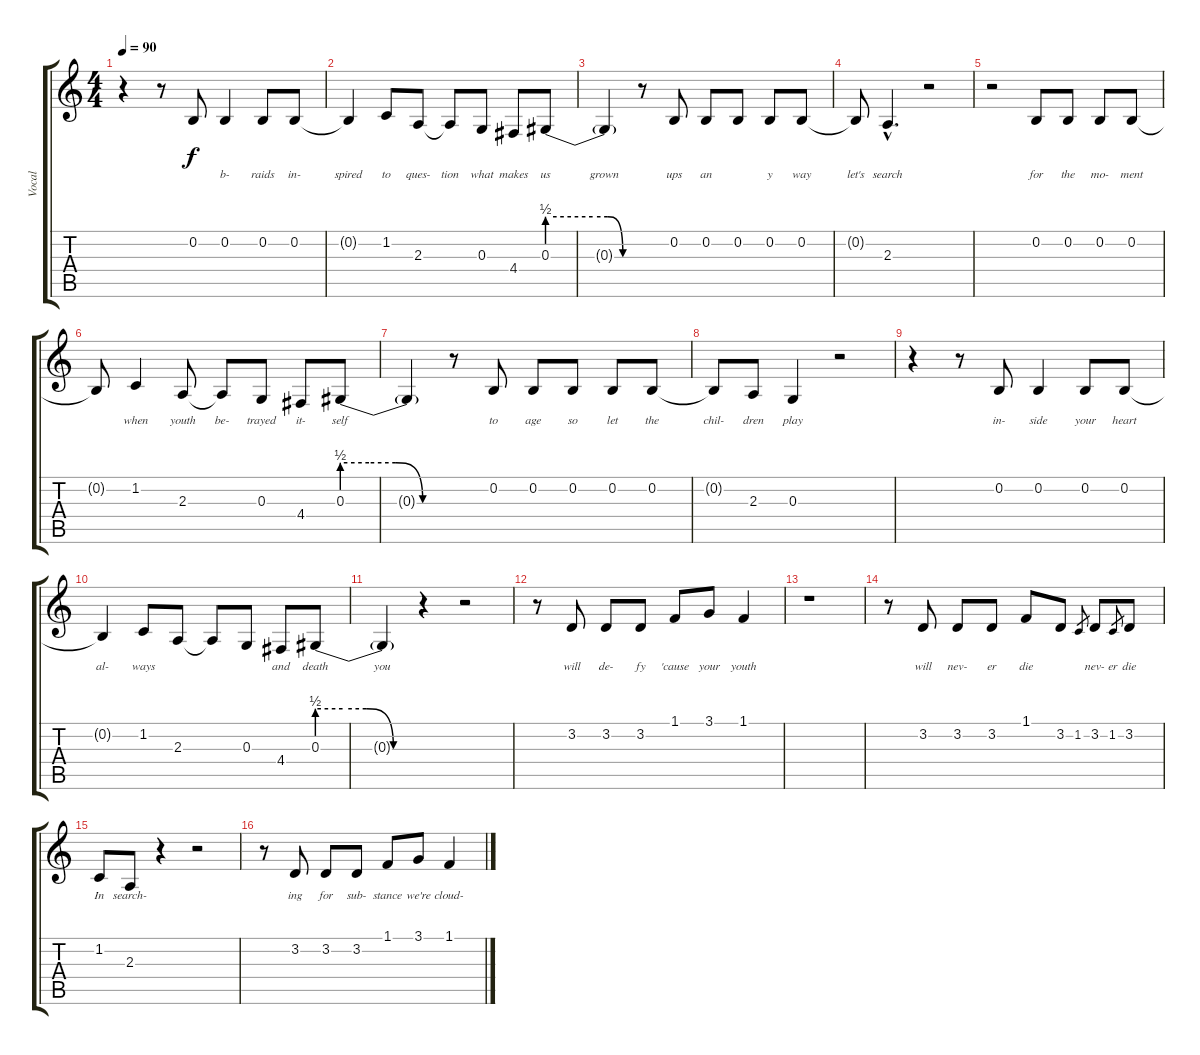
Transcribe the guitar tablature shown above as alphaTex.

\track ("Vocal" "Vocal") {instrument lead1square}
\staff {score tabs}
\tuning (E4 B3 G3 D3 A2 E2) {hide}
\ts (4 4)
\tempo 90
\clef g2
\ks c
r.4{dy f} r.8 0.2.8{lyrics (0 " ") lyrics (1 "") lyrics (2 "") lyrics (3 "") lyrics (4 "")} 0.2.4{lyrics (0 "b-") lyrics (1 "") lyrics (2 "") lyrics (3 "") lyrics (4 "")} 0.2.8{lyrics (0 "raids") lyrics (1 "") lyrics (2 "") lyrics (3 "") lyrics (4 "")} 0.2.8{lyrics (0 "in-") lyrics (1 "") lyrics (2 "") lyrics (3 "") lyrics (4 "")} |
0.2{t}.4{lyrics (0 "spired") lyrics (1 "") lyrics (2 "") lyrics (3 "") lyrics (4 "")} 1.2.8{lyrics (0 "to") lyrics (1 "") lyrics (2 "") lyrics (3 "") lyrics (4 "")} 2.3.8{lyrics (0 "ques-") lyrics (1 "") lyrics (2 "") lyrics (3 "") lyrics (4 "")} 2.3{t}.8{lyrics (0 "tion") lyrics (1 "") lyrics (2 "") lyrics (3 "") lyrics (4 "")} 0.3.8{lyrics (0 "what") lyrics (1 "") lyrics (2 "") lyrics (3 "") lyrics (4 "")} 4.4.8{lyrics (0 "makes") lyrics (1 "") lyrics (2 "") lyrics (3 "") lyrics (4 "")} 0.3{be (custom 0 2 30 2 40 2 50 0 60 0)}.8{lyrics (0 "us") lyrics (1 "") lyrics (2 "") lyrics (3 "") lyrics (4 "")} |
0.3{t}.4{lyrics (0 "grown") lyrics (1 "") lyrics (2 "") lyrics (3 "") lyrics (4 "")} r.8 0.2.8{lyrics (0 "ups") lyrics (1 "") lyrics (2 "") lyrics (3 "") lyrics (4 "")} 0.2.8{lyrics (0 "an") lyrics (1 "") lyrics (2 "") lyrics (3 "") lyrics (4 "")} 0.2.8{lyrics (0 " ") lyrics (1 "") lyrics (2 "") lyrics (3 "") lyrics (4 "")} 0.2.8{lyrics (0 "y") lyrics (1 "") lyrics (2 "") lyrics (3 "") lyrics (4 "")} 0.2.8{lyrics (0 "way") lyrics (1 "") lyrics (2 "") lyrics (3 "") lyrics (4 "")} |
0.2{t}.8{lyrics (0 "let's") lyrics (1 "") lyrics (2 "") lyrics (3 "") lyrics (4 "")} 2.3{hac}.4{d lyrics (0 "search") lyrics (1 "") lyrics (2 "") lyrics (3 "") lyrics (4 "")} r.2 |
r.2 0.2.8{lyrics (0 "for") lyrics (1 "") lyrics (2 "") lyrics (3 "") lyrics (4 "")} 0.2.8{lyrics (0 "the") lyrics (1 "") lyrics (2 "") lyrics (3 "") lyrics (4 "")} 0.2.8{lyrics (0 "mo-") lyrics (1 "") lyrics (2 "") lyrics (3 "") lyrics (4 "")} 0.2.8{lyrics (0 "ment") lyrics (1 "") lyrics (2 "") lyrics (3 "") lyrics (4 "")} |
0.2{t}.8{lyrics (0 " ") lyrics (1 "") lyrics (2 "") lyrics (3 "") lyrics (4 "")} 1.2.4{lyrics (0 "when") lyrics (1 "") lyrics (2 "") lyrics (3 "") lyrics (4 "")} 2.3.8{lyrics (0 "youth") lyrics (1 "") lyrics (2 "") lyrics (3 "") lyrics (4 "")} 2.3{t}.8{lyrics (0 "be-") lyrics (1 "") lyrics (2 "") lyrics (3 "") lyrics (4 "")} 0.3.8{lyrics (0 "trayed") lyrics (1 "") lyrics (2 "") lyrics (3 "") lyrics (4 "")} 4.4.8{lyrics (0 "it-") lyrics (1 "") lyrics (2 "") lyrics (3 "") lyrics (4 "")} 0.3{be (custom 0 2 15 2 30 2 45 0 60 0)}.8{lyrics (0 "self") lyrics (1 "") lyrics (2 "") lyrics (3 "") lyrics (4 "")} |
0.3{t}.4{lyrics (0 " ") lyrics (1 "") lyrics (2 "") lyrics (3 "") lyrics (4 "")} r.8 0.2.8{lyrics (0 "to") lyrics (1 "") lyrics (2 "") lyrics (3 "") lyrics (4 "")} 0.2.8{lyrics (0 "age") lyrics (1 "") lyrics (2 "") lyrics (3 "") lyrics (4 "")} 0.2.8{lyrics (0 "so") lyrics (1 "") lyrics (2 "") lyrics (3 "") lyrics (4 "")} 0.2.8{lyrics (0 "let") lyrics (1 "") lyrics (2 "") lyrics (3 "") lyrics (4 "")} 0.2.8{lyrics (0 "the") lyrics (1 "") lyrics (2 "") lyrics (3 "") lyrics (4 "")} |
0.2{t}.8{lyrics (0 "chil-") lyrics (1 "") lyrics (2 "") lyrics (3 "") lyrics (4 "")} 2.3.8{lyrics (0 "dren") lyrics (1 "") lyrics (2 "") lyrics (3 "") lyrics (4 "")} 0.3.4{lyrics (0 "play") lyrics (1 "") lyrics (2 "") lyrics (3 "") lyrics (4 "")} r.2 |
r.4 r.8 0.2.8{lyrics (0 "in-") lyrics (1 "") lyrics (2 "") lyrics (3 "") lyrics (4 "")} 0.2.4{lyrics (0 "side") lyrics (1 "") lyrics (2 "") lyrics (3 "") lyrics (4 "")} 0.2.8{lyrics (0 "your") lyrics (1 "") lyrics (2 "") lyrics (3 "") lyrics (4 "")} 0.2.8{lyrics (0 "heart") lyrics (1 "") lyrics (2 "") lyrics (3 "") lyrics (4 "")} |
0.2{t}.4{lyrics (0 "al-") lyrics (1 "") lyrics (2 "") lyrics (3 "") lyrics (4 "")} 1.2.8{lyrics (0 "ways") lyrics (1 "") lyrics (2 "") lyrics (3 "") lyrics (4 "")} 2.3.8{lyrics (0 " ") lyrics (1 "") lyrics (2 "") lyrics (3 "") lyrics (4 "")} 2.3{t}.8{lyrics (0 " ") lyrics (1 "") lyrics (2 "") lyrics (3 "") lyrics (4 "")} 0.3.8{lyrics (0 " ") lyrics (1 "") lyrics (2 "") lyrics (3 "") lyrics (4 "")} 4.4.8{lyrics (0 "and") lyrics (1 "") lyrics (2 "") lyrics (3 "") lyrics (4 "")} 0.3{be (custom 0 2 15 2 29 2 45 0 60 0)}.8{lyrics (0 "death") lyrics (1 "") lyrics (2 "") lyrics (3 "") lyrics (4 "")} |
0.3{t}.4{lyrics (0 "you") lyrics (1 "") lyrics (2 "") lyrics (3 "") lyrics (4 "")} r.4 r.2 |
r.8 3.2.8{lyrics (0 "will") lyrics (1 "") lyrics (2 "") lyrics (3 "") lyrics (4 "")} 3.2.8{lyrics (0 "de-") lyrics (1 "") lyrics (2 "") lyrics (3 "") lyrics (4 "")} 3.2.8{lyrics (0 "fy") lyrics (1 "") lyrics (2 "") lyrics (3 "") lyrics (4 "")} 1.1.8{lyrics (0 "'cause") lyrics (1 "") lyrics (2 "") lyrics (3 "") lyrics (4 "")} 3.1.8{lyrics (0 "your") lyrics (1 "") lyrics (2 "") lyrics (3 "") lyrics (4 "")} 1.1.4{lyrics (0 "youth") lyrics (1 "") lyrics (2 "") lyrics (3 "") lyrics (4 "")} |
r.1 |
r.8 3.2.8{lyrics (0 "will") lyrics (1 "") lyrics (2 "") lyrics (3 "") lyrics (4 "")} 3.2.8{lyrics (0 "nev-") lyrics (1 "") lyrics (2 "") lyrics (3 "") lyrics (4 "")} 3.2.8{lyrics (0 "er") lyrics (1 "") lyrics (2 "") lyrics (3 "") lyrics (4 "")} 1.1.8{lyrics (0 "die") lyrics (1 "") lyrics (2 "") lyrics (3 "") lyrics (4 "")} 3.2.8{lyrics (0 "") lyrics (1 "") lyrics (2 "") lyrics (3 "") lyrics (4 "")} 1.2.8{lyrics (0 "") lyrics (1 "") lyrics (2 "") lyrics (3 "") lyrics (4 "") gr} 3.2.8{lyrics (0 "nev-") lyrics (1 "") lyrics (2 "") lyrics (3 "") lyrics (4 "")} 1.2.8{lyrics (0 "er") lyrics (1 "") lyrics (2 "") lyrics (3 "") lyrics (4 "") gr} 3.2.8{lyrics (0 "die") lyrics (1 "") lyrics (2 "") lyrics (3 "") lyrics (4 "")} |
1.2.8{lyrics (0 "In") lyrics (1 "") lyrics (2 "") lyrics (3 "") lyrics (4 "")} 2.3.8{lyrics (0 "search-") lyrics (1 "") lyrics (2 "") lyrics (3 "") lyrics (4 "")} r.4 r.2 |
r.8 3.2.8{lyrics (0 "ing") lyrics (1 "") lyrics (2 "") lyrics (3 "") lyrics (4 "")} 3.2.8{lyrics (0 "for") lyrics (1 "") lyrics (2 "") lyrics (3 "") lyrics (4 "")} 3.2.8{lyrics (0 "sub-") lyrics (1 "") lyrics (2 "") lyrics (3 "") lyrics (4 "")} 1.1.8{lyrics (0 "stance") lyrics (1 "") lyrics (2 "") lyrics (3 "") lyrics (4 "")} 3.1.8{lyrics (0 "we're") lyrics (1 "") lyrics (2 "") lyrics (3 "") lyrics (4 "")} 1.1.4{lyrics (0 "cloud-") lyrics (1 "") lyrics (2 "") lyrics (3 "") lyrics (4 "")}
